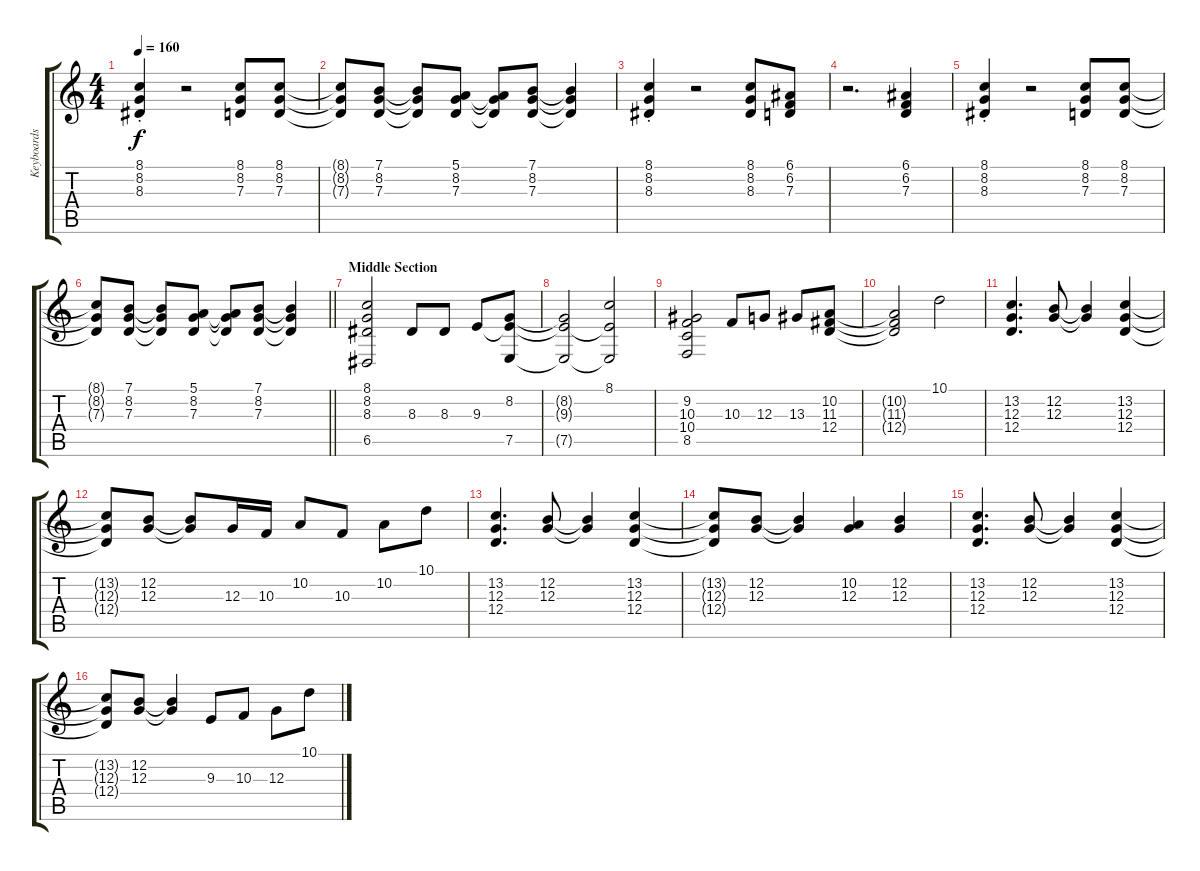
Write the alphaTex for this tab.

\track ("Keyboards" "Keyboards") {instrument lead2sawtooth}
\staff {score tabs}
\tuning (E4 B3 G3 D3 A2 E2) {hide}
\ts (4 4)
\tempo 160
\clef g2
\ks c
(8.1{st} 8.2{st} 8.3{st}).4{dy f} r.2 (8.1 8.2 7.3).8 (8.1 8.2 7.3).8 |
(8.1{t} 8.2{t} 7.3{t}).8 (7.1 8.2 7.3).8 (7.1{t} 8.2{t} 7.3{t}).8 (5.1 8.2 7.3).8 (5.1{t} 8.2{t} 7.3{t}).8 (7.1 8.2 7.3).8 (7.1{t} 8.2{t} 7.3{t}).4 |
(8.1{st} 8.2{st} 8.3{st}).4 r.2 (8.1 8.2 8.3).8 (6.1 6.2 7.3).8 |
r.2{d} (6.1 6.2 7.3).4 |
(8.1{st} 8.2{st} 8.3{st}).4 r.2 (8.1 8.2 7.3).8 (8.1 8.2 7.3).8 |
\barLineRight lightlight
(8.1{t} 8.2{t} 7.3{t}).8 (7.1 8.2 7.3).8 (7.1{t} 8.2{t} 7.3{t}).8 (5.1 8.2 7.3).8 (5.1{t} 8.2{t} 7.3{t}).8 (7.1 8.2 7.3).8 (7.1{t} 8.2{t} 7.3{t}).4 |
\section ("" "Middle Section")
(8.1 8.2 8.3 6.5).2 8.3.8 8.3.8 9.3.8 (8.2 9.3{t} 7.5).8 |
(8.2{t} 9.3{t} 7.5{t}).2 (8.1 9.3{t} 7.5{t}).2 |
(9.2 10.3 10.4 8.5).2 10.3.8 12.3.8 13.3.8 (10.2 11.3 12.4).8 |
(10.2{t} 11.3{t} 12.4{t}).2 10.1.2 |
(13.2 12.3 12.4).4{d} (12.2 12.3).8 (12.2{t} 12.3{t}).4 (13.2 12.3 12.4).4 |
(13.2{t} 12.3{t} 12.4{t}).8 (12.2 12.3).8 (12.2{t} 12.3{t}).8 12.3.16 10.3.16 10.2.8 10.3.8 10.2.8 10.1.8 |
(13.2 12.3 12.4).4{d} (12.2 12.3).8 (12.2{t} 12.3{t}).4 (13.2 12.3 12.4).4 |
(13.2{t} 12.3{t} 12.4{t}).8 (12.2 12.3).8 (12.2{t} 12.3{t}).4 (10.2 12.3).4 (12.2 12.3).4 |
(13.2 12.3 12.4).4{d} (12.2 12.3).8 (12.2{t} 12.3{t}).4 (13.2 12.3 12.4).4 |
(13.2{t} 12.3{t} 12.4{t}).8 (12.2 12.3).8 (12.2{t} 12.3{t}).4 9.3.8 10.3.8 12.3.8 10.1.8
